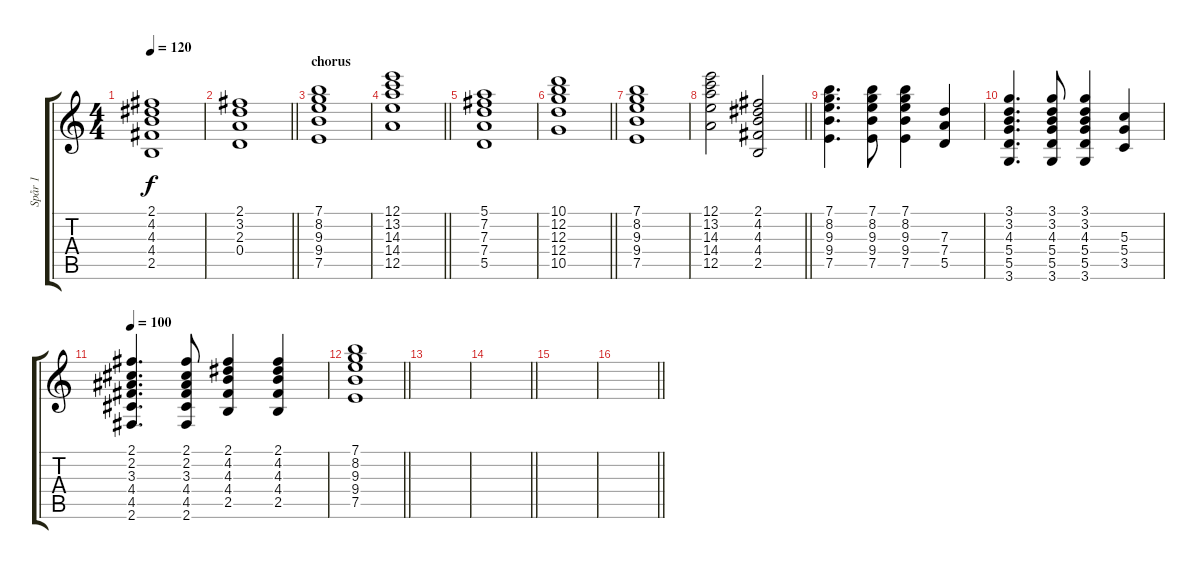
\track ("Spår 1" "Spår 1") {instrument electricguitarjazz}
\staff {score tabs}
\tuning (E4 B3 G3 D3 A2 E2) {hide}
\ts (4 4)
\tempo 120
\clef g2
\ks c
(2.1 4.2 4.3 4.4 2.5).1{dy f} |
\barLineRight lightlight
(2.1 3.2 2.3 0.4).1 |
\section ("" "chorus")
(7.1 8.2 9.3 9.4 7.5).1 |
\barLineRight lightlight
(12.1 13.2 14.3 14.4 12.5).1 |
(5.1 7.2 7.3 7.4 5.5).1 |
\barLineRight lightlight
(10.1 12.2 12.3 12.4 10.5).1 |
(7.1 8.2 9.3 9.4 7.5).1 |
\barLineRight lightlight
(12.1 13.2 14.3 14.4 12.5).2 (2.1 4.2 4.3 4.4 2.5).2 |
(7.1 8.2 9.3 9.4 7.5).4{d} (7.1 8.2 9.3 9.4 7.5).8 (7.1 8.2 9.3 9.4 7.5).4 (7.3 7.4 5.5).4 |
(3.1 3.2 4.3 5.4 5.5 3.6).4{d} (3.1 3.2 4.3 5.4 5.5 3.6).8 (3.1 3.2 4.3 5.4 5.5 3.6).4 (5.3 5.4 3.5).4 |
\tempo 100
(2.1 2.2 3.3 4.4 4.5 2.6).4{d} (2.1 2.2 3.3 4.4 4.5 2.6).8 (2.1 4.2 4.3 4.4 2.5).4 (2.1 4.2 4.3 4.4 2.5).4 |
\barLineRight lightlight
(7.1 8.2 9.3 9.4 7.5).1 |
|
\barLineRight lightlight
|
|
\barLineRight lightlight
